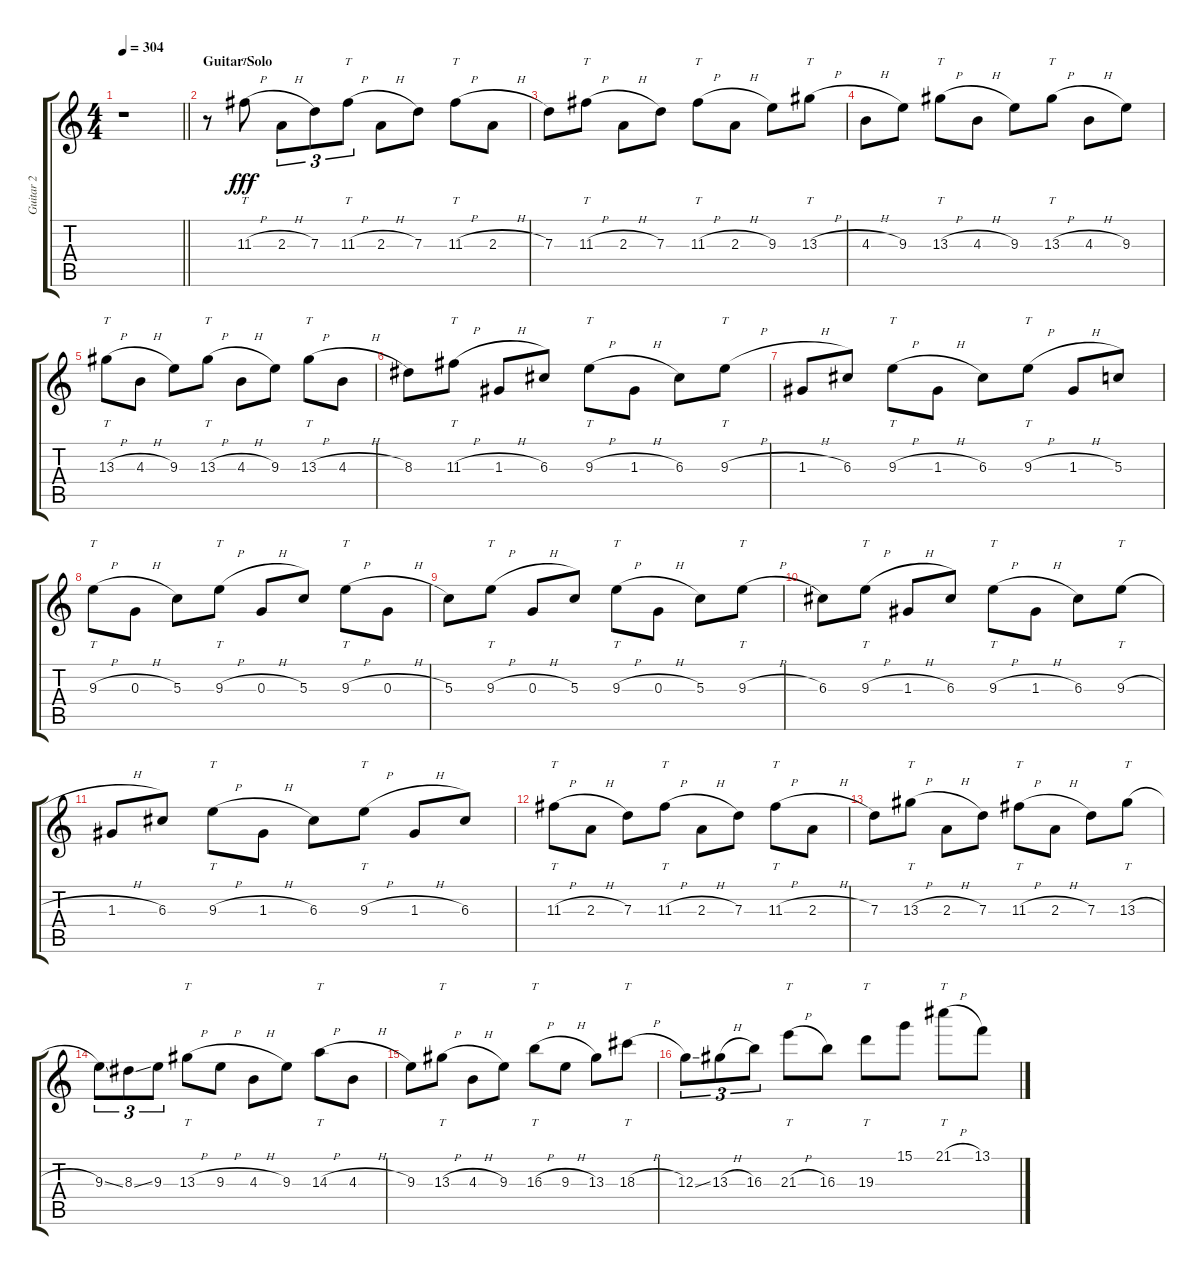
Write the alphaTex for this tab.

\track ("Guitar 2" "Guitar 2") {instrument distortionguitar}
\staff {score tabs}
\tuning (E4 B3 G3 D3 A2 E2) {hide}
\ts (4 4)
\tempo 304
\clef g2
\barLineRight lightlight
\ks c
r.1{dy fff} |
\section ("" "Guitar Solo")
r.8 11.3{h}.8{tt} 2.3{h}.8{tu (3 2)} 7.3.8{tu (3 2)} 11.3{h}.8{tt tu (3 2)} 2.3{h}.8 7.3.8 11.3{h}.8{tt} 2.3{h}.8 |
7.3.8 11.3{h}.8{tt} 2.3{h}.8 7.3.8 11.3{h}.8{tt} 2.3{h}.8 9.3.8 13.3{h}.8{tt} |
4.3{h}.8 9.3.8 13.3{h}.8{tt} 4.3{h}.8 9.3.8 13.3{h}.8{tt} 4.3{h}.8 9.3.8 |
13.3{h}.8{tt} 4.3{h}.8 9.3.8 13.3{h}.8{tt} 4.3{h}.8 9.3.8 13.3{h}.8{tt} 4.3{h}.8 |
8.3.8 11.3{h}.8{tt} 1.3{h}.8 6.3.8 9.3{h}.8{tt} 1.3{h}.8 6.3.8 9.3{h}.8{tt} |
1.3{h}.8 6.3.8 9.3{h}.8{tt} 1.3{h}.8 6.3.8 9.3{h}.8{tt} 1.3{h}.8 5.3.8 |
9.3{h}.8{tt} 0.3{h}.8 5.3.8 9.3{h}.8{tt} 0.3{h}.8 5.3.8 9.3{h}.8{tt} 0.3{h}.8 |
5.3.8 9.3{h}.8{tt} 0.3{h}.8 5.3.8 9.3{h}.8{tt} 0.3{h}.8 5.3.8 9.3{h}.8{tt} |
6.3.8 9.3{h}.8{tt} 1.3{h}.8 6.3.8 9.3{h}.8{tt} 1.3{h}.8 6.3.8 9.3{h}.8{tt} |
1.3{h}.8 6.3.8 9.3{h}.8{tt} 1.3{h}.8 6.3.8 9.3{h}.8{tt} 1.3{h}.8 6.3.8 |
11.3{h}.8{tt} 2.3{h}.8 7.3.8 11.3{h}.8{tt} 2.3{h}.8 7.3.8 11.3{h}.8{tt} 2.3{h}.8 |
7.3.8 13.3{h}.8{tt} 2.3{h}.8 7.3.8 11.3{h}.8{tt} 2.3{h}.8 7.3.8 13.3{h}.8{tt} |
9.3{ss}.8{tu (3 2)} 8.3{ss}.8{tu (3 2)} 9.3.8{tu (3 2)} 13.3{h}.8{tt} 9.3{h}.8 4.3{h}.8 9.3.8 14.3{h}.8{tt} 4.3{h}.8 |
9.3.8 13.3{h}.8{tt} 4.3{h}.8 9.3.8 16.3{h}.8{tt} 9.3{h}.8 13.3.8 18.3{h}.8{tt} |
12.3{ss}.8{tu (3 2)} 13.3{h}.8{tu (3 2)} 16.3.8{tu (3 2)} 21.3{h}.8{tt} 16.3.8 19.3.8{tt} 15.1.8 21.1{h}.8{tt} 13.1{ss}.8
